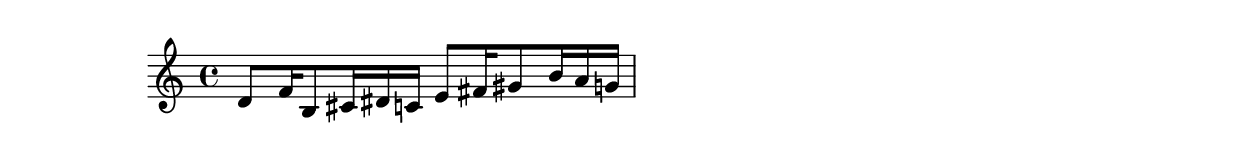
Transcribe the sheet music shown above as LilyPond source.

flute = {
	d8 f16 b,8 cis16 dis c e8 fis16 gis8 b16 a g
}


\score {
	\header{
title ="Snippets of Conversation"
subtitle="Test"
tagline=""
composer = "Brian Ellis"
}
	\midi {}
	\layout {}
	\new Staff \relative c' {\flute}
}

%\pageBreak

